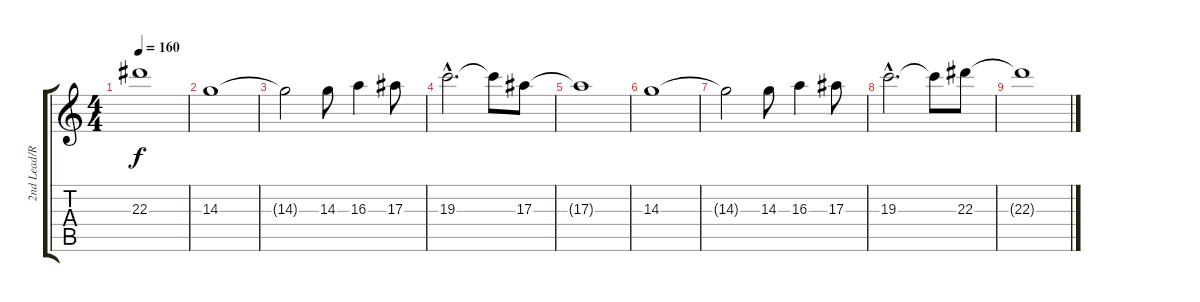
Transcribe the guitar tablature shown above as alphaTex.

\track ("2nd Lead/Rhythm Guitar" "2nd Lead/R") {instrument overdrivenguitar}
\staff {score tabs}
\tuning (D4 A3 F3 C3 G2 C2) {hide}
\ts (4 4)
\tempo 160
\clef g2
\ks c
22.3{t}.1{dy f} |
14.3.1 |
14.3{t}.2 14.3.8 16.3.4 17.3.8 |
19.3{hac}.2{d} 19.3{t}.8 17.3.8 |
17.3{t}.1 |
14.3.1 |
14.3{t}.2 14.3.8 16.3.4 17.3.8 |
19.3{hac}.2{d} 19.3{t}.8 22.3.8 |
22.3{t}.1
